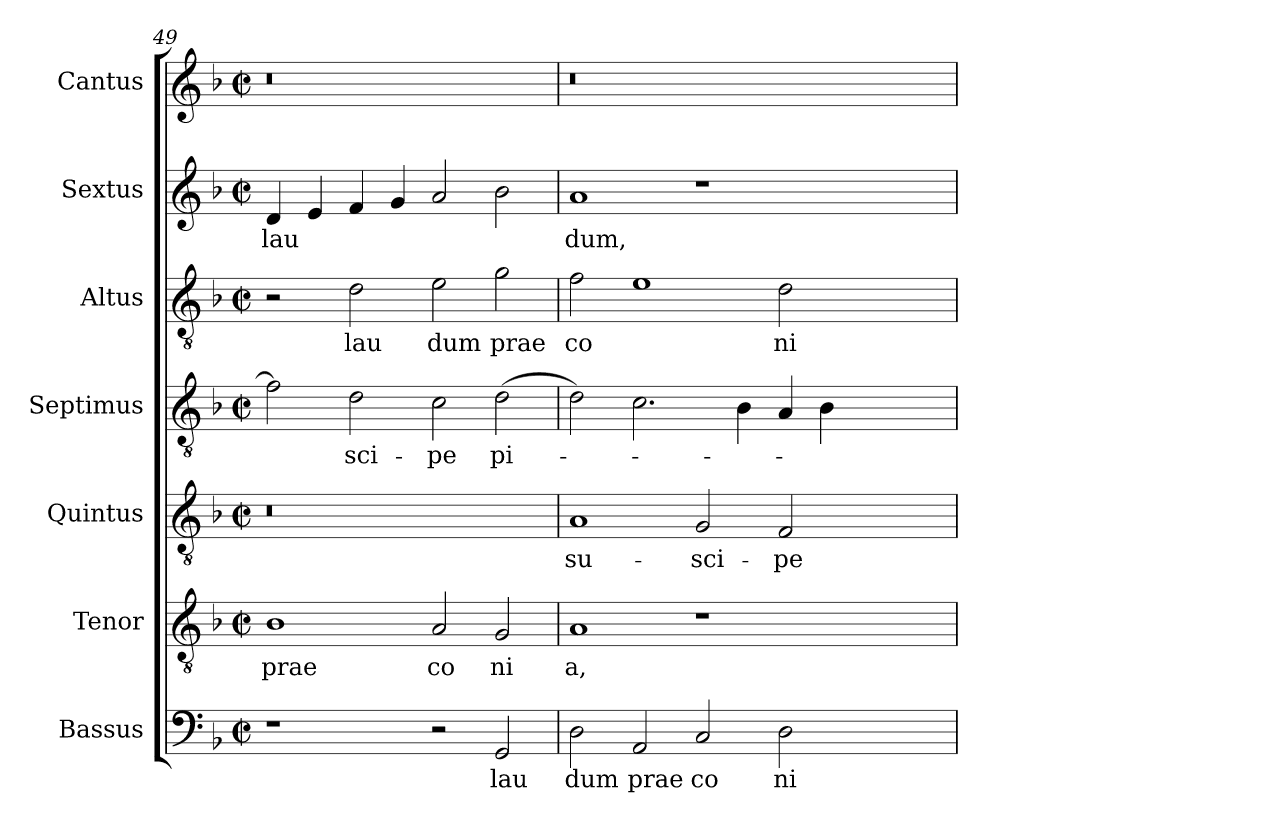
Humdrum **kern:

**kern	**text	**kern	**text	**kern	**text	**kern	**text	**kern	**text	**kern	**text	**kern
*part7	*part7	*part6	*part6	*part5	*part5	*part4	*part4	*part3	*part3	*part2	*part2	*part1
*staff7	*staff7	*staff6	*staff6	*staff5	*staff5	*staff4	*staff4	*staff3	*staff3	*staff2	*staff2	*staff1
*I"Bassus	*	*I"Tenor	*	*I"Quintus	*	*I"Septimus	*	*I"Altus	*	*I"Sextus	*	*I"Cantus
!!LO:LB:g=z
*clefF4	*	*clefGv2	*	*clefGv2	*	*clefGv2	*	*clefGv2	*	*clefG2	*	*clefG2
*k[b-]	*	*k[b-]	*	*k[b-]	*	*k[b-]	*	*k[b-]	*	*k[b-]	*	*k[b-]
*F:	*	*F:	*	*F:	*	*F:	*	*F:	*	*F:	*	*F:
*M2/2	*	*M2/2	*	*M2/2	*	*M2/2	*	*M2/2	*	*M2/2	*	*M2/2
*met(c|)	*	*met(c|)	*	*met(c|)	*	*met(c|)	*	*met(c|)	*	*met(c|)	*	*met(c|)
=49	=49	=49	=49	=49	=49	=49	=49	=49	=49	=49	=49	=49
!	!	!	!LO:LY:b:cj	!	!	!	!	!	!	!	!LO:LY:b	!
1r	.	1B-	prae	0r	.	2f\]	.	2r	.	4d/	lau	0r
.	.	.	.	.	.	.	.	.	.	4e/	.	.
!	!	!	!	!	!	!	!LO:LY:b:cj	!	!LO:LY:b:cj	!	!	!
.	.	.	.	.	.	2d\	sci-	2d\	lau	4f/	.	.
.	.	.	.	.	.	.	.	.	.	4g/	.	.
!	!	!	!LO:LY:b:cj	!	!	!	!LO:LY:b:cj	!	!LO:LY:b:cj	!	!	!
2r	.	2A/	co	.	.	2c\	-pe	2e\	dum	2a/	.	.
!	!LO:LY:b:cj	!	!LO:LY:b:cj	!	!	!	!LO:LY:b:cj	!	!LO:LY:b:cj	!	!	!
2GG/	lau	2G/	ni	.	.	(>2d\	pi-	2g\	prae	2b-\	.	.
=50	=50	=50	=50	=50	=50	=50	=50	=50	=50	=50	=50	=50
!	!LO:LY:b:cj	!	!LO:LY:b:cj	!	!LO:LY:b:cj	!	!	!	!LO:LY:b:cj	!	!LO:LY:b:cj	!
2D\	dum	1A	a,	1A	su-	2d\)	.	2f\	co	1a	dum,	0r
!	!LO:LY:b:cj	!	!	!	!	!	!	!	!	!	!	!
2AA/	prae	.	.	.	.	2.c\	.	1e	.	.	.	.
!	!LO:LY:b:cj	!LO:N:vis=1	!	!	!LO:LY:b:cj	!	!	!	!	!LO:N:vis=1	!	!
2C/	co	0r	.	2G/	-sci-	.	.	.	.	0r	.	.
.	.	.	.	.	.	4B-\	.	.	.	.	.	.
!	!LO:LY:b:cj	!	!	!	!LO:LY:b:cj	!	!	!	!LO:LY:b:cj	!	!	!
2D\	ni	.	.	2F/	-pe	4A/	.	2d\	ni	.	.	.
.	.	.	.	.	.	4B-\	.	.	.	.	.	.
1ryy	.	.	.	1ryy	.	1ryy	.	1ryy	.	.	.	1ryy
=	=	=	=	=	=	=	=	=	=	=	=	=
*-	*-	*-	*-	*-	*-	*-	*-	*-	*-	*-	*-	*-
